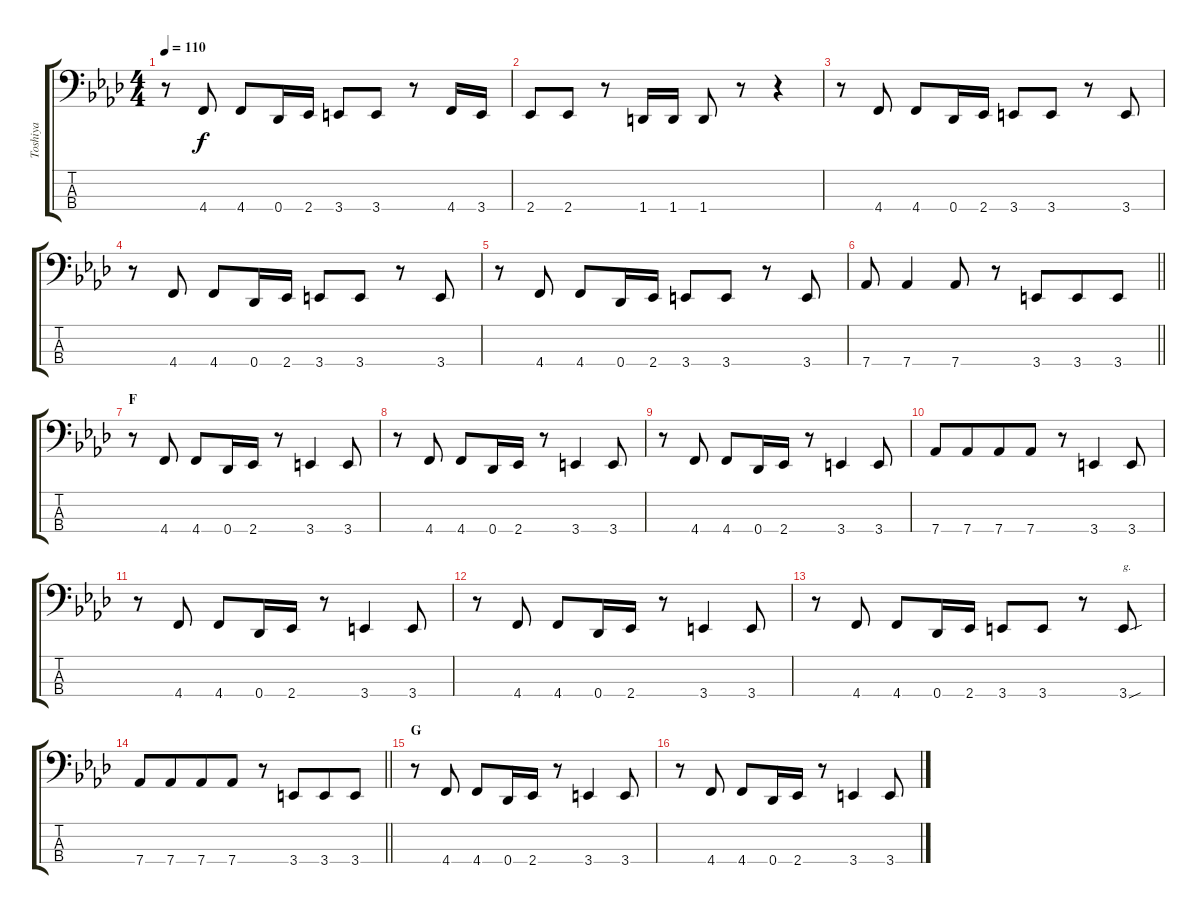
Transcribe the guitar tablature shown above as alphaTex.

\track ("Toshiya" "Toshiya") {instrument electricbasspick}
\staff {score tabs}
\tuning (Gb2 Db2 Ab1 Db1) {hide}
\ts (4 4)
\tempo 110
\clef f4
\ks fminor
r.8{dy f} 4.4.8 4.4.8 0.4.16 2.4.16 3.4.8 3.4.8 r.8 4.4.16 3.4.16 |
2.4.8 2.4.8 r.8 1.4.16 1.4.16 1.4.8 r.8 r.4 |
r.8 4.4.8 4.4.8 0.4.16 2.4.16 3.4.8 3.4.8 r.8 3.4.8 |
r.8 4.4.8 4.4.8 0.4.16 2.4.16 3.4.8 3.4.8 r.8 3.4.8 |
r.8 4.4.8 4.4.8 0.4.16 2.4.16 3.4.8 3.4.8 r.8 3.4.8 |
\barLineRight lightlight
7.4.8 7.4.4 7.4.8 r.8 3.4.8{beam merge} 3.4.8 3.4.8 |
\section ("" "F")
r.8 4.4.8 4.4.8 0.4.16 2.4.16 r.8 3.4.4 3.4.8 |
r.8 4.4.8 4.4.8 0.4.16 2.4.16 r.8 3.4.4 3.4.8 |
r.8 4.4.8 4.4.8 0.4.16 2.4.16 r.8 3.4.4 3.4.8 |
7.4.8 7.4.8{beam merge} 7.4.8 7.4.8 r.8 3.4.4 3.4.8 |
r.8 4.4.8 4.4.8 0.4.16 2.4.16 r.8 3.4.4 3.4.8 |
r.8 4.4.8 4.4.8 0.4.16 2.4.16 r.8 3.4.4 3.4.8 |
r.8 4.4.8 4.4.8 0.4.16 2.4.16 3.4.8 3.4.8 r.8 3.4{sou}.8{txt "g."} |
\barLineRight lightlight
7.4.8 7.4.8{beam merge} 7.4.8 7.4.8 r.8 3.4.8{beam merge} 3.4.8 3.4.8 |
\section ("" "G")
r.8 4.4.8 4.4.8 0.4.16 2.4.16 r.8 3.4.4 3.4.8 |
r.8 4.4.8 4.4.8 0.4.16 2.4.16 r.8 3.4.4 3.4.8
